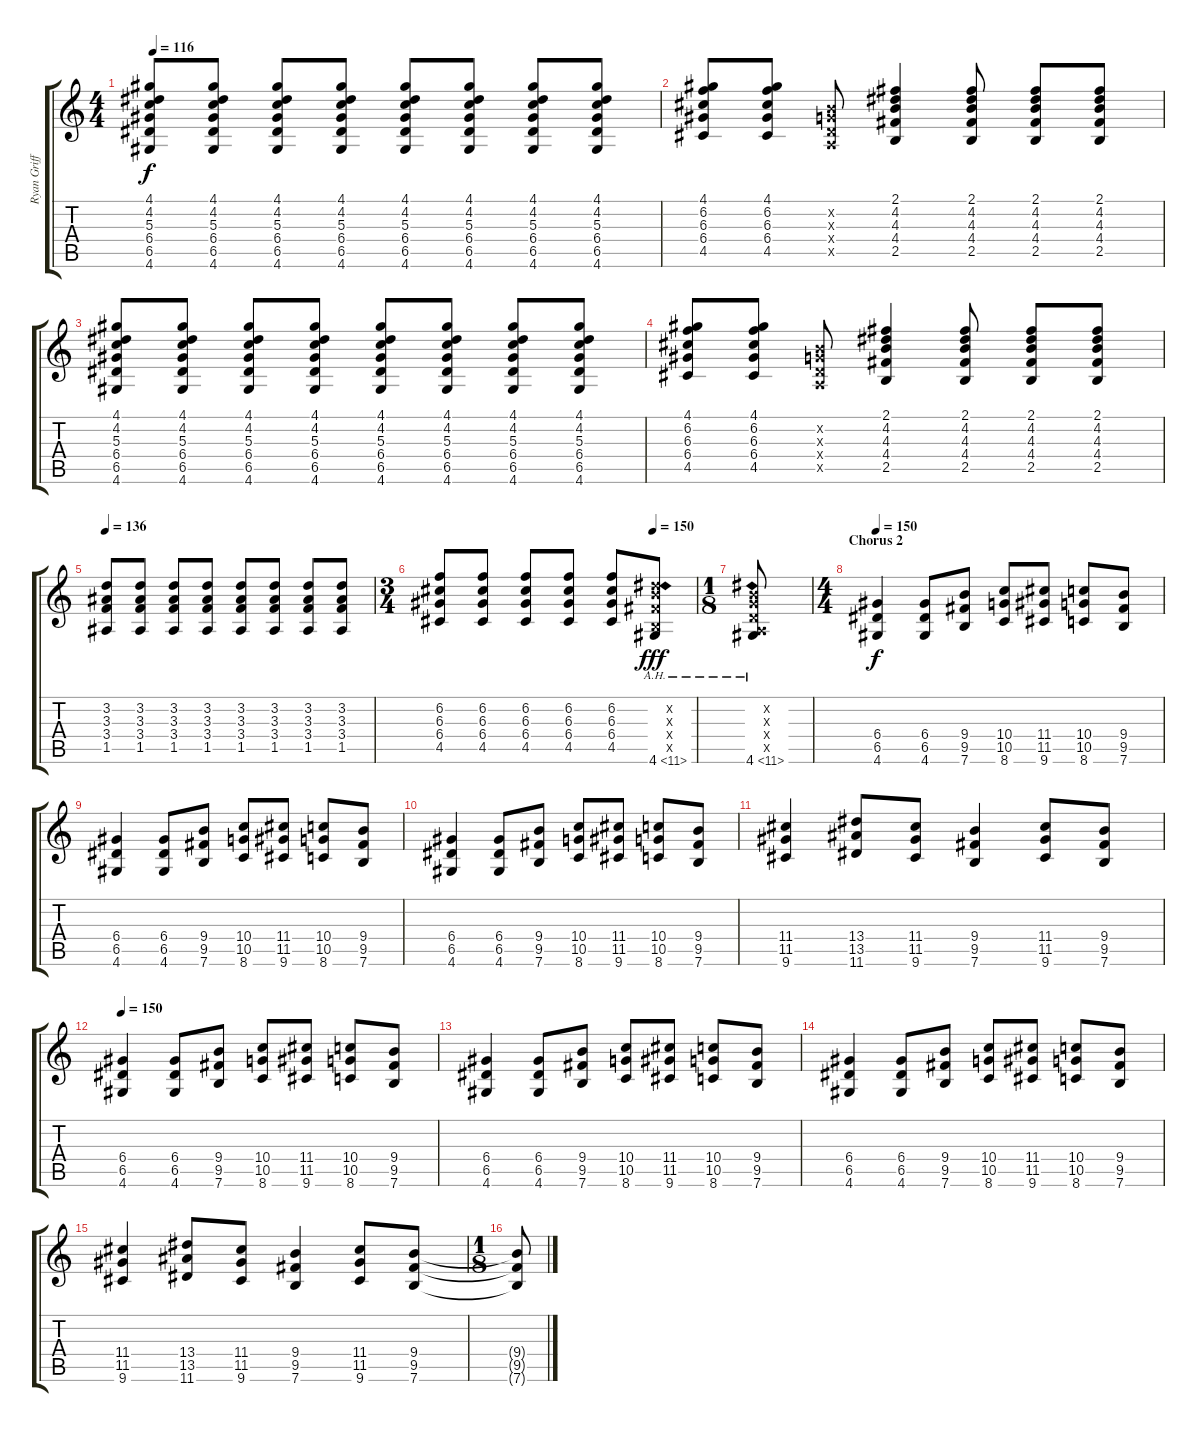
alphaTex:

\track ("Ryan Griffits" "Ryan Griff") {instrument overdrivenguitar}
\staff {score tabs}
\tuning (E4 B3 G3 D3 A2 E2) {hide}
\ts (4 4)
\tempo 116
\clef g2
\ks c
(4.1 4.2 5.3 6.4 6.5 4.6).8{dy f volume 8 balance 0 instrument electricguitarjazz} (4.1 4.2 5.3 6.4 6.5 4.6).8 (4.1 4.2 5.3 6.4 6.5 4.6).8 (4.1 4.2 5.3 6.4 6.5 4.6).8 (4.1 4.2 5.3 6.4 6.5 4.6).8 (4.1 4.2 5.3 6.4 6.5 4.6).8 (4.1 4.2 5.3 6.4 6.5 4.6).8 (4.1 4.2 5.3 6.4 6.5 4.6).8 |
(4.1 6.2 6.3 6.4 4.5).8 (4.1 6.2 6.3 6.4 4.5).8 (0.2{x} 0.3{x} 0.4{x} 0.5{x}).8 (2.1 4.2 4.3 4.4 2.5).4 (2.1 4.2 4.3 4.4 2.5).8 (2.1 4.2 4.3 4.4 2.5).8 (2.1 4.2 4.3 4.4 2.5).8 |
(4.1 4.2 5.3 6.4 6.5 4.6).8{volume 8 balance 0 instrument electricguitarjazz} (4.1 4.2 5.3 6.4 6.5 4.6).8 (4.1 4.2 5.3 6.4 6.5 4.6).8 (4.1 4.2 5.3 6.4 6.5 4.6).8 (4.1 4.2 5.3 6.4 6.5 4.6).8 (4.1 4.2 5.3 6.4 6.5 4.6).8 (4.1 4.2 5.3 6.4 6.5 4.6).8 (4.1 4.2 5.3 6.4 6.5 4.6).8 |
(4.1 6.2 6.3 6.4 4.5).8 (4.1 6.2 6.3 6.4 4.5).8 (0.2{x} 0.3{x} 0.4{x} 0.5{x}).8 (2.1 4.2 4.3 4.4 2.5).4 (2.1 4.2 4.3 4.4 2.5).8 (2.1 4.2 4.3 4.4 2.5).8 (2.1 4.2 4.3 4.4 2.5).8 |
\tempo 136
(3.2 3.3 3.4 1.5).8{volume 8 instrument electricguitarjazz} (3.2 3.3 3.4 1.5).8 (3.2 3.3 3.4 1.5).8 (3.2 3.3 3.4 1.5).8 (3.2 3.3 3.4 1.5).8 (3.2 3.3 3.4 1.5).8 (3.2 3.3 3.4 1.5).8 (3.2 3.3 3.4 1.5).8 |
\ts (3 4)
\tempo (150 0.8333333333333334)
(6.2 6.3 6.4 4.5).8 (6.2 6.3 6.4 4.5).8 (6.2 6.3 6.4 4.5).8 (6.2 6.3 6.4 4.5).8 (6.2 6.3 6.4 4.5).8 (4.2{x} 4.3{x} 4.4{x} 2.5{x} 4.6{ah 7}).8{dy fff volume 10 balance 0 instrument overdrivenguitar} |
\ts (1 8)
(0.2{x} 0.3{x} 0.4{x} 0.5{x} 4.6{ah 7}).8 |
\ts (4 4)
\section ("" "Chorus 2")
\tempo 150
(6.4 6.5 4.6).4{dy f} (6.4 6.5 4.6).8 (9.4 9.5 7.6).8 (10.4 10.5 8.6).8 (11.4 11.5 9.6).8 (10.4 10.5 8.6).8 (9.4 9.5 7.6).8 |
(6.4 6.5 4.6).4 (6.4 6.5 4.6).8 (9.4 9.5 7.6).8 (10.4 10.5 8.6).8 (11.4 11.5 9.6).8 (10.4 10.5 8.6).8 (9.4 9.5 7.6).8 |
(6.4 6.5 4.6).4 (6.4 6.5 4.6).8 (9.4 9.5 7.6).8 (10.4 10.5 8.6).8 (11.4 11.5 9.6).8 (10.4 10.5 8.6).8 (9.4 9.5 7.6).8 |
(11.4 11.5 9.6).4 (13.4 13.5 11.6).8 (11.4 11.5 9.6).8 (9.4 9.5 7.6).4 (11.4 11.5 9.6).8 (9.4 9.5 7.6).8 |
\tempo 150
(6.4 6.5 4.6).4 (6.4 6.5 4.6).8 (9.4 9.5 7.6).8 (10.4 10.5 8.6).8 (11.4 11.5 9.6).8 (10.4 10.5 8.6).8 (9.4 9.5 7.6).8 |
(6.4 6.5 4.6).4 (6.4 6.5 4.6).8 (9.4 9.5 7.6).8 (10.4 10.5 8.6).8 (11.4 11.5 9.6).8 (10.4 10.5 8.6).8 (9.4 9.5 7.6).8 |
(6.4 6.5 4.6).4 (6.4 6.5 4.6).8 (9.4 9.5 7.6).8 (10.4 10.5 8.6).8 (11.4 11.5 9.6).8 (10.4 10.5 8.6).8 (9.4 9.5 7.6).8 |
(11.4 11.5 9.6).4 (13.4 13.5 11.6).8 (11.4 11.5 9.6).8 (9.4 9.5 7.6).4 (11.4 11.5 9.6).8 (9.4 9.5 7.6).8 |
\ts (1 8)
(9.4{t} 9.5{t} 7.6{t}).8
